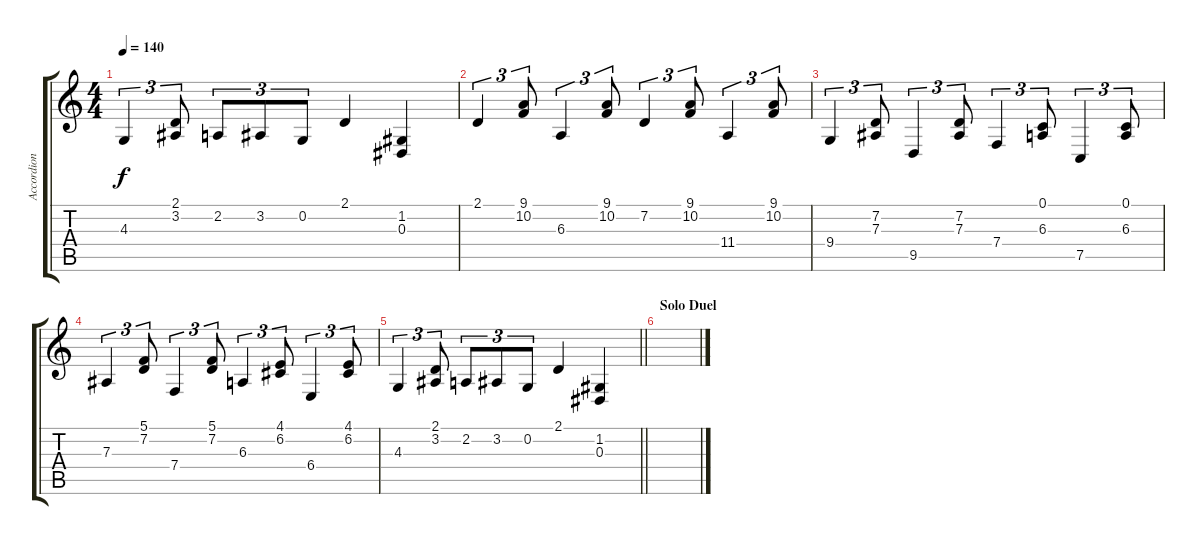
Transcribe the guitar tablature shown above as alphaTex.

\track ("Accordion" "Accordion") {instrument accordion}
\staff {score tabs}
\tuning (C4 G3 Eb3 Bb2 F2 C2) {hide}
\ts (4 4)
\tempo 140
\clef g2
\ks c
4.3.4{tu (3 2) dy f} (2.1 3.2).8{tu (3 2)} 2.2.8{tu (3 2)} 3.2.8{tu (3 2)} 0.2.8{tu (3 2)} 2.1.4 (1.2 0.3).4 |
2.1.4{tu (3 2)} (9.1 10.2).8{tu (3 2)} 6.3.4{tu (3 2)} (9.1 10.2).8{tu (3 2)} 7.2.4{tu (3 2)} (9.1 10.2).8{tu (3 2)} 11.4.4{tu (3 2)} (9.1 10.2).8{tu (3 2)} |
9.4.4{tu (3 2)} (7.2 7.3).8{tu (3 2)} 9.5.4{tu (3 2)} (7.2 7.3).8{tu (3 2)} 7.4.4{tu (3 2)} (0.1 6.3).8{tu (3 2)} 7.5.4{tu (3 2)} (0.1 6.3).8{tu (3 2)} |
7.3.4{tu (3 2)} (5.1 7.2).8{tu (3 2)} 7.4.4{tu (3 2)} (5.1 7.2).8{tu (3 2)} 6.3.4{tu (3 2)} (4.1 6.2).8{tu (3 2)} 6.4.4{tu (3 2)} (4.1 6.2).8{tu (3 2)} |
\barLineRight lightlight
4.3.4{tu (3 2)} (2.1 3.2).8{tu (3 2)} 2.2.8{tu (3 2)} 3.2.8{tu (3 2)} 0.2.8{tu (3 2)} 2.1.4 (1.2 0.3).4 |
\section ("" "Solo Duel")
